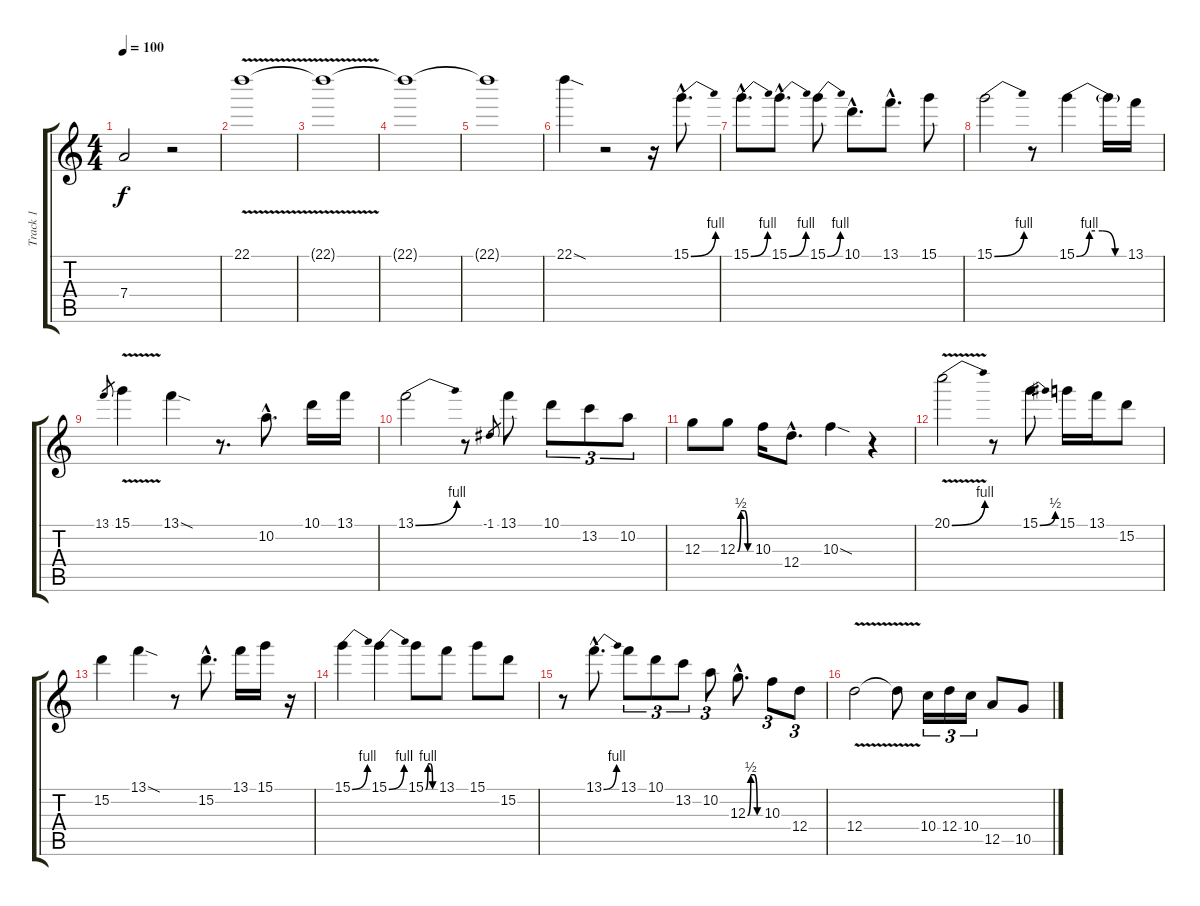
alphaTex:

\track ("Track 1" "Track 1") {instrument overdrivenguitar}
\staff {score tabs}
\tuning (E4 B3 G3 D3 A2 E2) {hide}
\ts (4 4)
\tempo 100
\clef g2
\ks c
7.4{t}.2{dy f} r.2 |
22.1{v}.1 |
22.1{t}.1 |
22.1{t}.1 |
22.1{t}.1 |
22.1{sod}.4 r.2 r.16 15.1{be (bend 0 0 60 4) hac}.8{d} |
15.1{be (bend 0 0 60 4) hac}.8{d} 15.1{be (bend 0 0 60 4) hac}.8{d} 15.1{be (bend 0 0 60 4)}.8 10.1{hac}.8{d} 13.1{hac}.8{d} 15.1.8 |
15.1{be (bend 0 0 60 4)}.2 r.8 15.1{be (custom 0 0 15 4 30 4 45 0 60 0)}.4 15.1{t}.16 13.1.16 |
13.1.8{gr} 15.1{v}.4 13.1{sod}.4 r.8{d} 10.2{hac}.8{d} 10.1.16 13.1.16 |
13.1{be (bend 0 0 60 4)}.2 r.8 -1.1.8{gr} 13.1.8 10.1.8{tu (3 2)} 13.2.8{tu (3 2)} 10.2.8{tu (3 2)} |
12.3.8 12.3{be (custom 0 0 15 2 30 2 45 0 60 0)}.8 10.3.16 12.4{hac}.8{d} 10.3{sod}.4 r.4 |
20.1{be (bend 0 0 60 4) v}.2 r.8 15.1{be (bend 0 0 60 2)}.8 15.1.16 13.1.16 15.2.8 |
15.2.4 13.1{sod}.4 r.8 15.2{hac}.8{d} 13.1.16 15.1.16 r.16 |
15.1{be (bend 0 0 60 4)}.4 15.1{be (bend 0 0 60 4)}.4 15.1{be (custom 0 0 15 4 30 4 45 0 60 0)}.8 13.1.8 15.1.8 15.2.8 |
r.8 13.1{be (bend 0 0 60 4) hac}.8{d} 13.1.8{tu (3 2)} 10.1.8{tu (3 2)} 13.2.8{tu (3 2)} 10.2.8{tu (3 2)} 12.3{be (custom 0 0 15 2 30 2 45 0 60 0) hac}.8{d} 10.3.8{tu (3 2)} 12.4.8{tu (3 2)} |
12.4{v}.2 12.4{t}.8 10.4.16{tu (3 2)} 12.4.16{tu (3 2)} 10.4.16{tu (3 2)} 12.5.8 10.5.8
